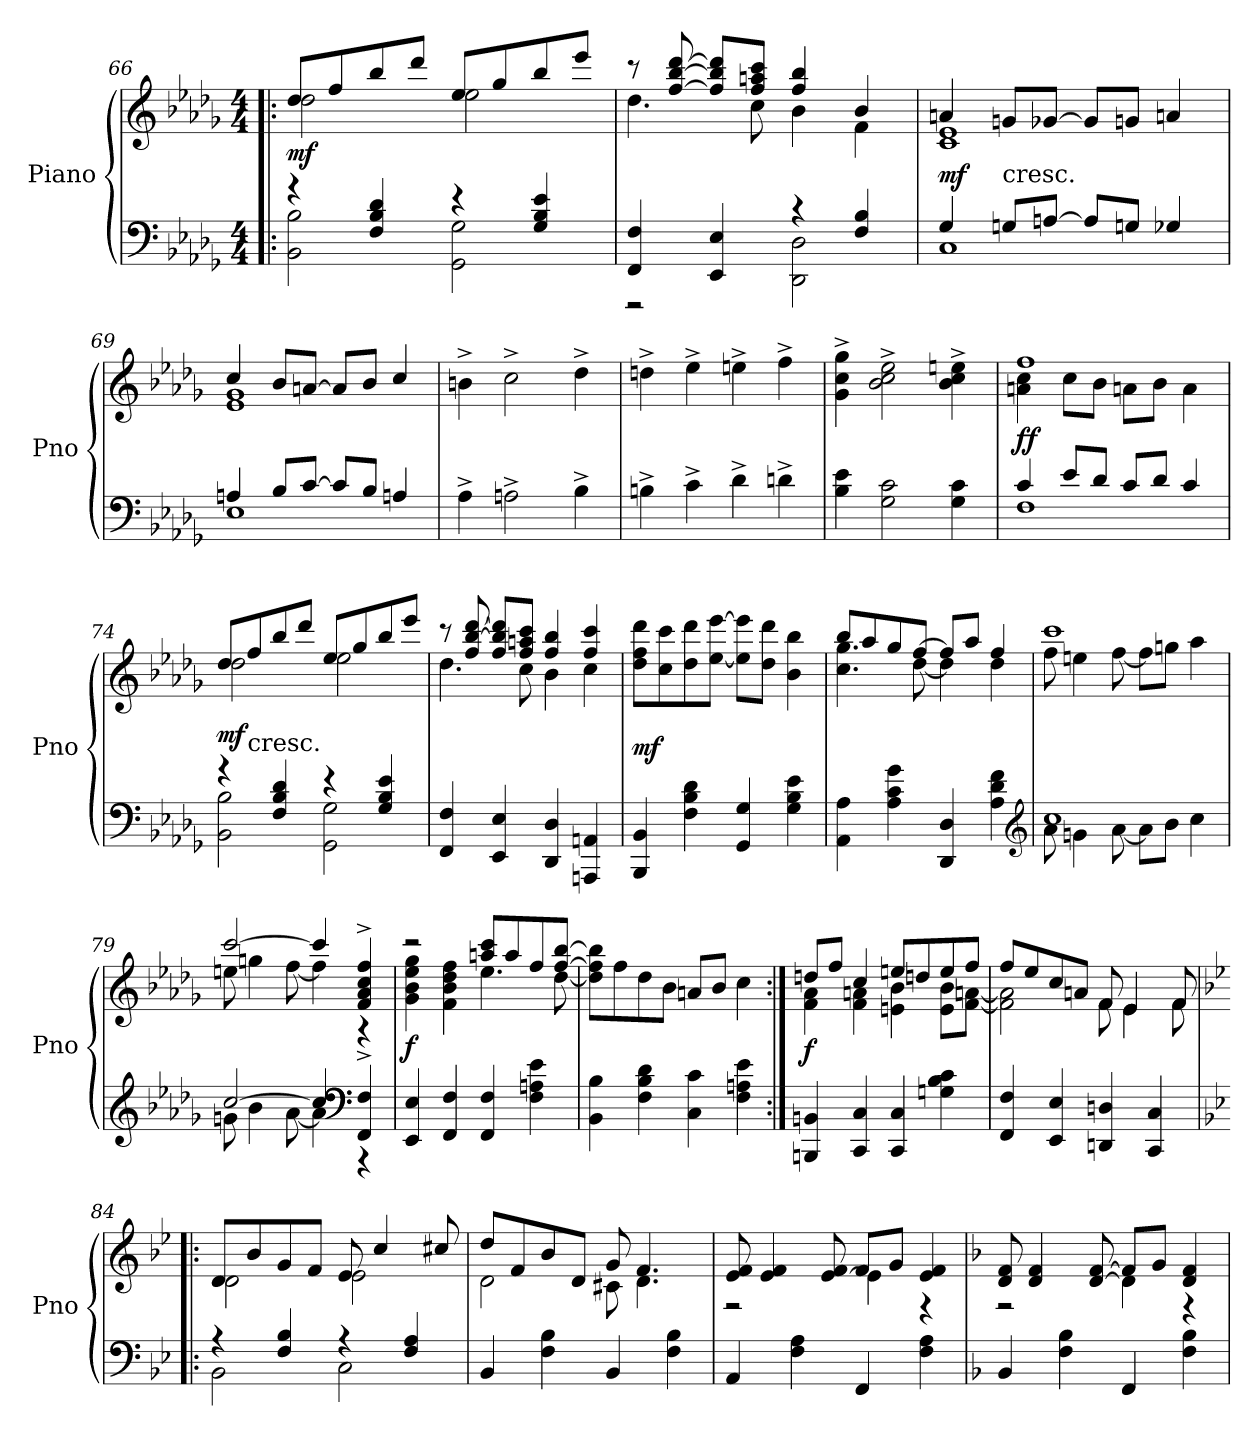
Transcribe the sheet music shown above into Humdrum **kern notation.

**kern	**kern	**dynam
*part1	*part1	*part1
*staff2	*staff1	*staff1/2
*I"Piano	*	*
*I'Pno	*	*
*clefF4	*clefG2	*
*k[b-e-a-d-g-]	*k[b-e-a-d-g-]	*
*M4/4	*M4/4	*
=66!|:	=66!|:	=66!|:
*^	*^	*
4r	2BB-\ 2B-\	8dd-/L	2dd-\	mf
.	.	8ff/	.	.
4F/ 4B-/ 4d-/	.	8bb-/	.	.
.	.	8ddd-/J	.	.
4r	2GG-\ 2G-\	8ee-/L	2ee-\	.
.	.	8gg-/	.	.
4G-/ 4B-/ 4e-/	.	8bb-/	.	.
.	.	8eee-/J	.	.
=67	=67	=67	=67	=67
4FF/ 4F/	2r	8r	4.dd-\	.
.	.	[8ff/ [8bb-/ [8ddd-/	.	.
4EE-/ 4E-/	.	8ff]/ 8bb-]/ 8ddd-]/L	.	.
.	.	8ff/ 8aan/ 8ccc/J	8cc\	.
4r	2DD-\ 2D-\	4ff/ 4bb-/	4b-\	.
4F/ 4B-/	.	4b-/	4f\	.
=68	=68	=68	=68	=68
4G-/	1C	4an/	1c 1e-	mf
!	!	!LO:TX:c:t=cresc.	!	!
8Gn/L	.	8gn/L	.	.
[8An/J	.	[8g-X/J	.	.
8A/L]	.	8g-/L]	.	.
8Gn/J	.	8gn/J	.	.
4G-X/	.	4an/	.	.
=69	=69	=69	=69	=69
4An/	1E-	4cc/	1e- 1g-	.
8B-/L	.	8b-/L	.	.
[8c/J	.	[8an/J	.	.
8c/L]	.	8a/L]	.	.
8B-/J	.	8b-/J	.	.
4An/	.	4cc/	.	.
*v	*v	*	*	*
*	*v	*v	*
=70	=70	=70
4A-^\	4bn^\	.
2An^\	2cc^\	.
4B-^\	4dd-^\	.
=71	=71	=71
4Bn^\	4ddn^\	.
4c^\	4ee-^\	.
4d-^\	4een^\	.
4dn^\	4ff^\	.
=72	=72	=72
4B-\ 4e-\	4g-^\ 4cc^\ 4gg-^\	.
2G-\ 2c\	2b-^\ 2cc^\ 2ee-^\	.
4G-\ 4c\	4b-^\ 4cc^\ 4een^\	.
=73	=73	=73
*^	*^	*
4c/	1F	1ff	4an\ 4cc\	ff
8e-/L	.	.	8cc\L	.
8d-/J	.	.	8b-\J	.
8c/L	.	.	8an\L	.
8d-/J	.	.	8b-\J	.
4c/	.	.	4a\	.
=74	=74	=74	=74	=74
4r	2BB-\ 2B-\	8dd-/L	2dd-\	mf
!	!	!LO:TX:c:t=cresc.	!	!
.	.	8ff/	.	.
4F/ 4B-/ 4d-/	.	8bb-/	.	.
.	.	8ddd-/J	.	.
4r	2GG-\ 2G-\	8ee-/L	2ee-\	.
.	.	8gg-/	.	.
4G-/ 4B-/ 4e-/	.	8bb-/	.	.
.	.	8eee-/J	.	.
*v	*v	*	*	*
=75	=75	=75	=75
4FF/ 4F/	8r	4.dd-\	.
.	8ff/ [8bb-/ [8ddd-/	.	.
4EE-/ 4E-/	8ff/ 8bb-]/ 8ddd-]/L	.	.
.	8ff/ 8aan/ 8ccc/J	8cc\	.
4DD-/ 4D-/	4ff/ 4bb-/	4b-\	.
4AAAn/ 4AAn/	4ff/ 4ccc/	4cc\	.
*	*v	*v	*
=76	=76	=76
4BBB-/ 4BB-/	8dd-\ 8ff\ 8ddd-\L	mf
.	8cc\ 8ccc\	.
4F\ 4B-\ 4d-\	8dd-\ 8ddd-\	.
.	[8ee-\ [8eee-\J	.
4GG-/ 4G-/	8ee-]\ 8eee-]\L	.
.	8dd-\ 8ddd-\J	.
4G-\ 4B-\ 4e-\	4b-\ 4bb-\	.
=77	=77	=77
*	*^	*
4AA-\ 4A-\	8bb-/L	4.cc\ 4.gg-\	.
.	8aa-/	.	.
4A-\ 4c\ 4g-\	8gg-/	.	.
.	[8ff/J	[8dd-\	.
4DD-/ 4D-/	8ff/L]	4dd-\]	.
.	8aa-/J	.	.
4A-\ 4d-\ 4f\	4ff/	4dd-\	.
*clefG2	*	*	*
=78	=78	=78	=78
*^	*	*	*
1cc	8a-\	1ccc	8ff\	.
.	4gn\	.	4een\	.
.	[8a-\	.	[8ff\	.
.	8a-\L]	.	8ff\L]	.
.	8b-\J	.	8ggn\J	.
.	4cc\	.	4aa-\	.
=79	=79	=79	=79	=79
[2cc/	8gn\	[2ccc/	8een\	.
.	4b-\	.	4ggn\	.
.	[8a-\	.	[8ff\	.
4cc/]	4a-\]	4ccc/]	4ff\]	.
*clefF4	*	*	*	*
4FF^/ 4F^/	4r	4f^/ 4a-^/ 4cc^/ 4ff^/	4r	.
*v	*v	*	*	*
=80	=80	=80	=80
4EE-/ 4E-/	2r	4g-\ 4b-\ 4ee-\ 4gg-\	f
4FF/ 4F/	.	4f\ 4b-\ 4dd-\ 4ff\	.
4FF/ 4F/	8aan/ 8ccc/L	4.ee-\	.
.	8aa/	.	.
4F\ 4An\ 4e-\	8ff/	.	.
.	[8ff/ [8bb-/J	[8dd-\	.
*	*v	*v	*
=81	=81	=81
4BB-\ 4B-\	8dd-]\ 8ff]\ 8bb-]\L	.
.	8ff\	.
4F\ 4B-\ 4d-\	8dd-\	.
.	8b-\J	.
4C\ 4c\	8an/L	.
.	8b-/J	.
4F\ 4An\ 4e-\	4cc\	.
=82:|!	=82:|!	=82:|!
*	*^	*
4BBBn/ 4BBn/	8ddn/L	4f\ 4a-\	f
.	8ff/J	.	.
4CC/ 4C/	4cc/	4f\ 4an\	.
4CC/ 4C/	8een/L	4en\ 4b-\	.
.	8ddn/	.	.
4Gn\ 4B-\ 4c\	8ee/	8e\ 8b-\L	.
.	8ff/J	[8f\ [8an\J	.
=83	=83	=83	=83
4FF/ 4F/	8ff/L	2f]\ 2an]\	.
.	8ee-/	.	.
4EE-/ 4E-/	8cc/	.	.
.	8an/J	.	.
4DDn/ 4Dn/	8f/	8f\	.
.	4e-/	4e-\	.
4CC/ 4C/	.	.	.
.	8f/	8f\	.
=84!|:	=84!|:	=84!|:	=84!|:
*k[b-e-]	*k[b-e-]	*	*
*^	*	*	*
4r	2BB-\	8d/L	2d\	.
.	.	8b-/	.	.
4F/ 4B-/	.	8g/	.	.
.	.	8f/J	.	.
4r	2C\	8e-/	2e-\	.
.	.	4cc/	.	.
4F/ 4A/	.	.	.	.
.	.	8cc#X/	.	.
*v	*v	*	*	*
=85	=85	=85	=85
4BB-/	8dd/L	2d\	.
.	8f/	.	.
4F\ 4B-\	8b-/	.	.
.	8d/J	.	.
4BB-/	8g/	8c#X\	.
.	4.f/	4.d\	.
4F\ 4B-\	.	.	.
=86	=86	=86	=86
4AA/	8e-/ 8f/	2r	.
.	4e-/ 4f/	.	.
4F\ 4A\	.	.	.
.	[8e-/ 8f/	.	.
4FF/	8f/L	4e-\]	.
.	8g/J	.	.
4F\ 4A\	4e-/ 4f/	4r	.
=87	=87	=87	=87
*k[b-]	*k[b-]	*	*
4BB-/	8d/ 8f/	2r	.
.	4d/ 4f/	.	.
4F\ 4B-\	.	.	.
.	[8d/ [8f/	.	.
4FF/	8f/L]	4d\]	.
.	8g/J	.	.
4F\ 4B-\	4d/ 4f/	4r	.
*	*v	*v	*
=	=	=
*-	*-	*-
